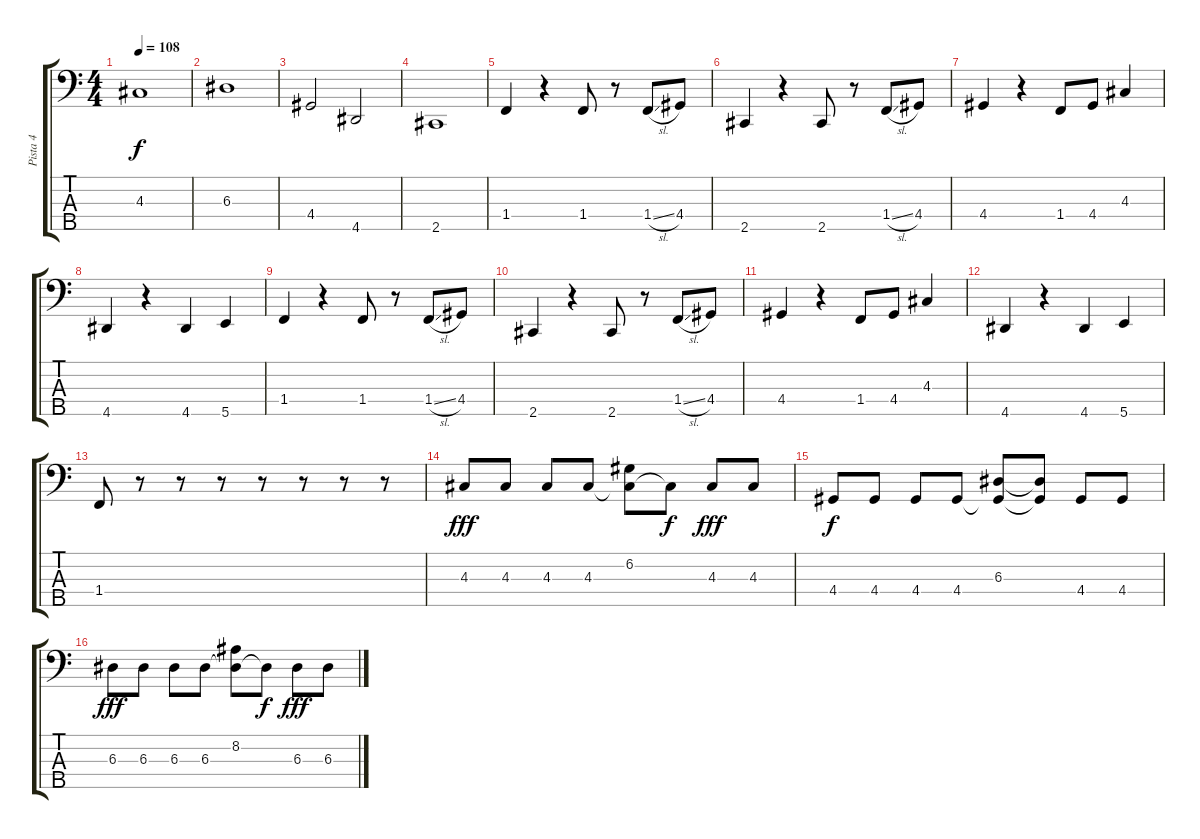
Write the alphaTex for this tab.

\track ("Pista 4" "Pista 4") {instrument electricbassfinger}
\staff {score tabs}
\tuning (G2 D2 A1 E1 B0) {hide}
\ts (4 4)
\tempo 108
\clef f4
\ks c
4.3.1{dy f} |
6.3.1 |
4.4.2 4.5.2 |
2.5.1 |
1.4.4 r.4 1.4.8 r.8 1.4{sl}.8 4.4.8 |
2.5.4 r.4 2.5.8 r.8 1.4{sl}.8 4.4.8 |
4.4.4 r.4 1.4.8 4.4.8 4.3.4 |
4.5.4 r.4 4.5.4 5.5.4 |
1.4.4 r.4 1.4.8 r.8 1.4{sl}.8 4.4.8 |
2.5.4 r.4 2.5.8 r.8 1.4{sl}.8 4.4.8 |
4.4.4 r.4 1.4.8 4.4.8 4.3.4 |
4.5.4 r.4 4.5.4 5.5.4 |
1.4.8 r.8 r.8 r.8 r.8 r.8 r.8 r.8 |
4.3.8{dy fff} 4.3.8 4.3.8 4.3.8 (6.2 4.3{t}).8 4.3{t}.8{dy f} 4.3.8{dy fff} 4.3.8 |
4.4.8{dy f} 4.4.8 4.4.8 4.4.8 (6.3 4.4{t}).8 (6.3{t} 4.4{t}).8 4.4.8 4.4.8 |
6.3.8{dy fff} 6.3.8 6.3.8 6.3.8 (8.2 6.3{t}).8 6.3{t}.8{dy f} 6.3.8{dy fff} 6.3.8
